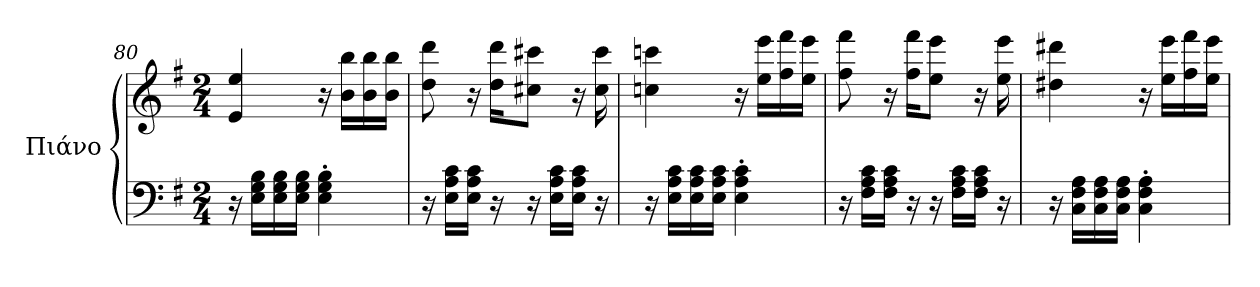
**kern	**kern
*part1	*part1
*staff2	*staff1
*I"Πιάνο	*
*clefF4	*clefG2
*k[f#]	*k[f#]
*M2/4	*M2/4
=80	=80
16r	4e/ 4ee/
16E\ 16G\ 16B\LL	.
16E\ 16G\ 16B\	.
16E\ 16G\ 16B\JJ	.
4E\' 4G\' 4B\'	16r
.	16b\ 16bb\LL
.	16b\ 16bb\
.	16b\ 16bb\JJ
!!LO:PB:g=z
=81	=81
16r	8dd\ 8ddd\
16E\ 16A\ 16c\LL	.
16E\ 16A\ 16c\JJ	16r
16r	16dd\ 16ddd\KL
16r	8cc#X\ 8ccc#X\J
16E\ 16A\ 16c\LL	.
16E\ 16A\ 16c\JJ	16r
16r	16cc#\ 16ccc#\
=82	=82
16r	4ccn\ 4cccn\
16E\ 16A\ 16c\LL	.
16E\ 16A\ 16c\	.
16E\ 16A\ 16c\JJ	.
4E\' 4A\' 4c\'	16r
.	16ee\ 16eee\LL
.	16ff#\ 16fff#\
.	16ee\ 16eee\JJ
=83	=83
16r	8ff#\ 8fff#\
16F#\ 16A\ 16c\LL	.
16F#\ 16A\ 16c\JJ	16r
16r	16ff#\ 16fff#\KL
16r	8ee\ 8eee\J
16F#\ 16A\ 16c\LL	.
16F#\ 16A\ 16c\JJ	16r
16r	16ee\ 16eee\
!!LO:LB:g=z
=84	=84
16r	4dd#X\ 4ddd#X\
16C\ 16F#\ 16A\LL	.
16C\ 16F#\ 16A\	.
16C\ 16F#\ 16A\JJ	.
4C\' 4F#\' 4A\'	16r
.	16ee\ 16eee\LL
.	16ff#\ 16fff#\
.	16ee\ 16eee\JJ
=	=
*-	*-
